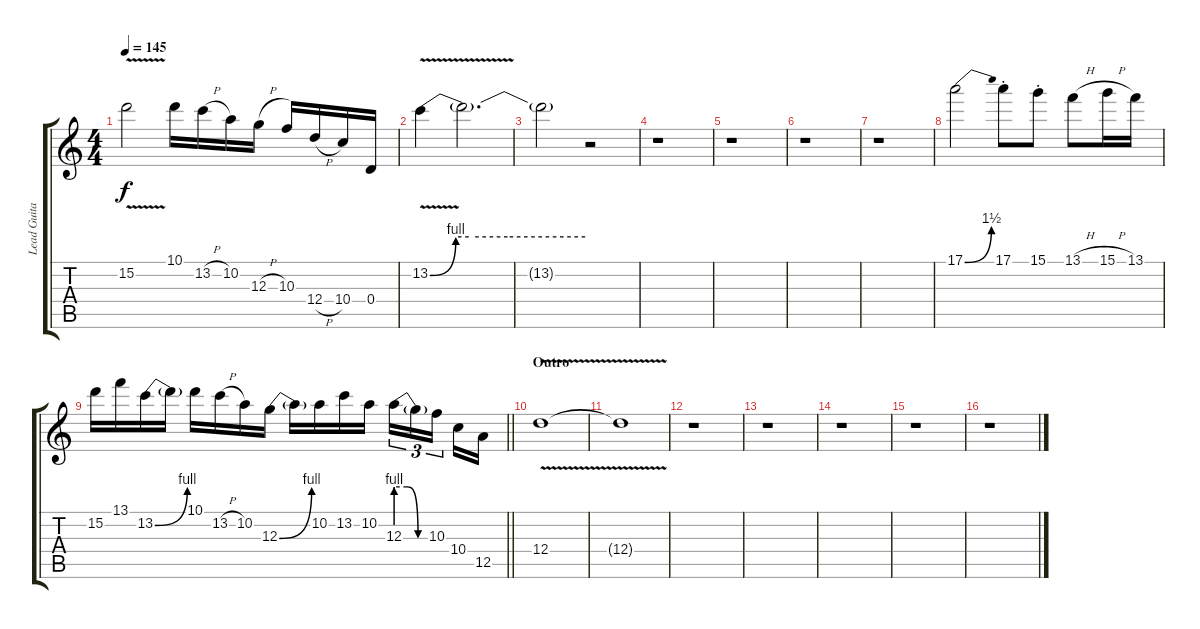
\track ("Lead Guitar 1" "Lead Guita") {instrument overdrivenguitar}
\staff {score tabs}
\tuning (E4 B3 G3 D3 A2 E2) {hide}
\ts (4 4)
\tempo 145
\clef g2
\ks c
15.2{v}.2{dy f} 10.1.16 13.2{h}.16 10.2.16 12.3{h}.16 10.3.16 12.4{h}.16 10.4.16 0.4.16 |
13.2{be (custom 0 0 10 4 15 4 30 4 60 4) v}.4 13.2{t}.2{d} |
13.2{t}.2 r.2 |
r.1 |
r.1 |
r.1 |
r.1 |
17.1{be (bend 0 0 60 6)}.2 17.1{st}.8 15.1{st}.8 13.1{h}.8 15.1{h}.16 13.1.16 |
\barLineRight lightlight
15.2.16 13.1.16 13.2{be (bend 0 0 60 4)}.16 13.2{t}.16 10.1.16 13.2{h}.16 10.2.16 12.3{be (bend 0 0 60 4)}.16 12.3{t}.16 10.2.16 13.2.16 10.2.16 12.3{be (custom 0 4 20 4 40 0 60 0)}.16{tu (3 2)} 12.3{t}.16{tu (3 2)} 10.3.16{tu (3 2) beam splitsecondary} 10.4.16 12.5.16 |
\section ("" "Outro")
12.4{v}.1 |
12.4{t}.1 |
r.1 |
r.1 |
r.1 |
r.1 |
r.1
